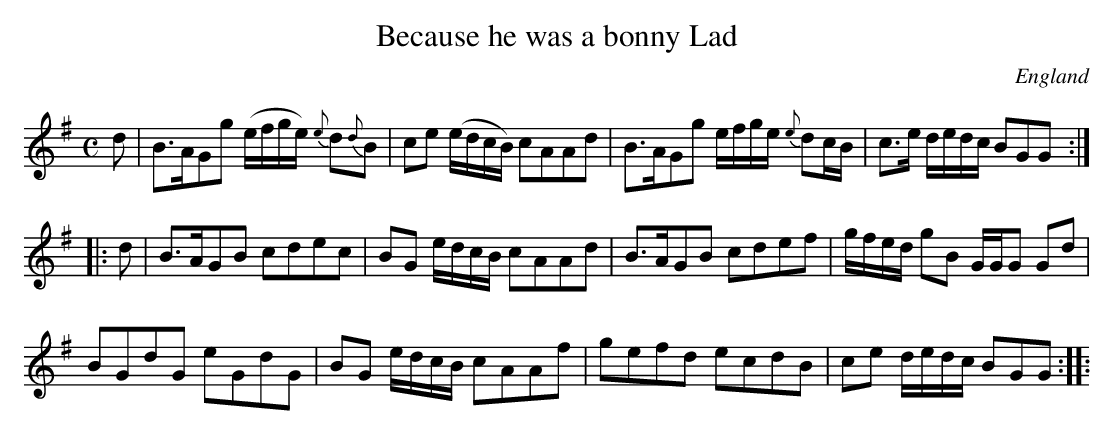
X:1
T:Because he was a bonny Lad
L:1/8
M:C
O:England
K:G major
d |\
B>AGg (e/f/g/e/) {e}d{d}B | ce (e/d/c/B/) cAAd | \
B>AGg e/f/g/e/ {e}dc/B/ | c>e d/e/d/c/ BGG ::
d |\
B>AGB cdec | BG e/d/c/B/ cAAd | \
B>AGB cdef | g/f/e/d/ gB G/G/G Gd |
BGdG eGdG | BG e/d/c/B/ cAAf | \
gefd ecdB | ce d/e/d/c/ BGG ::
